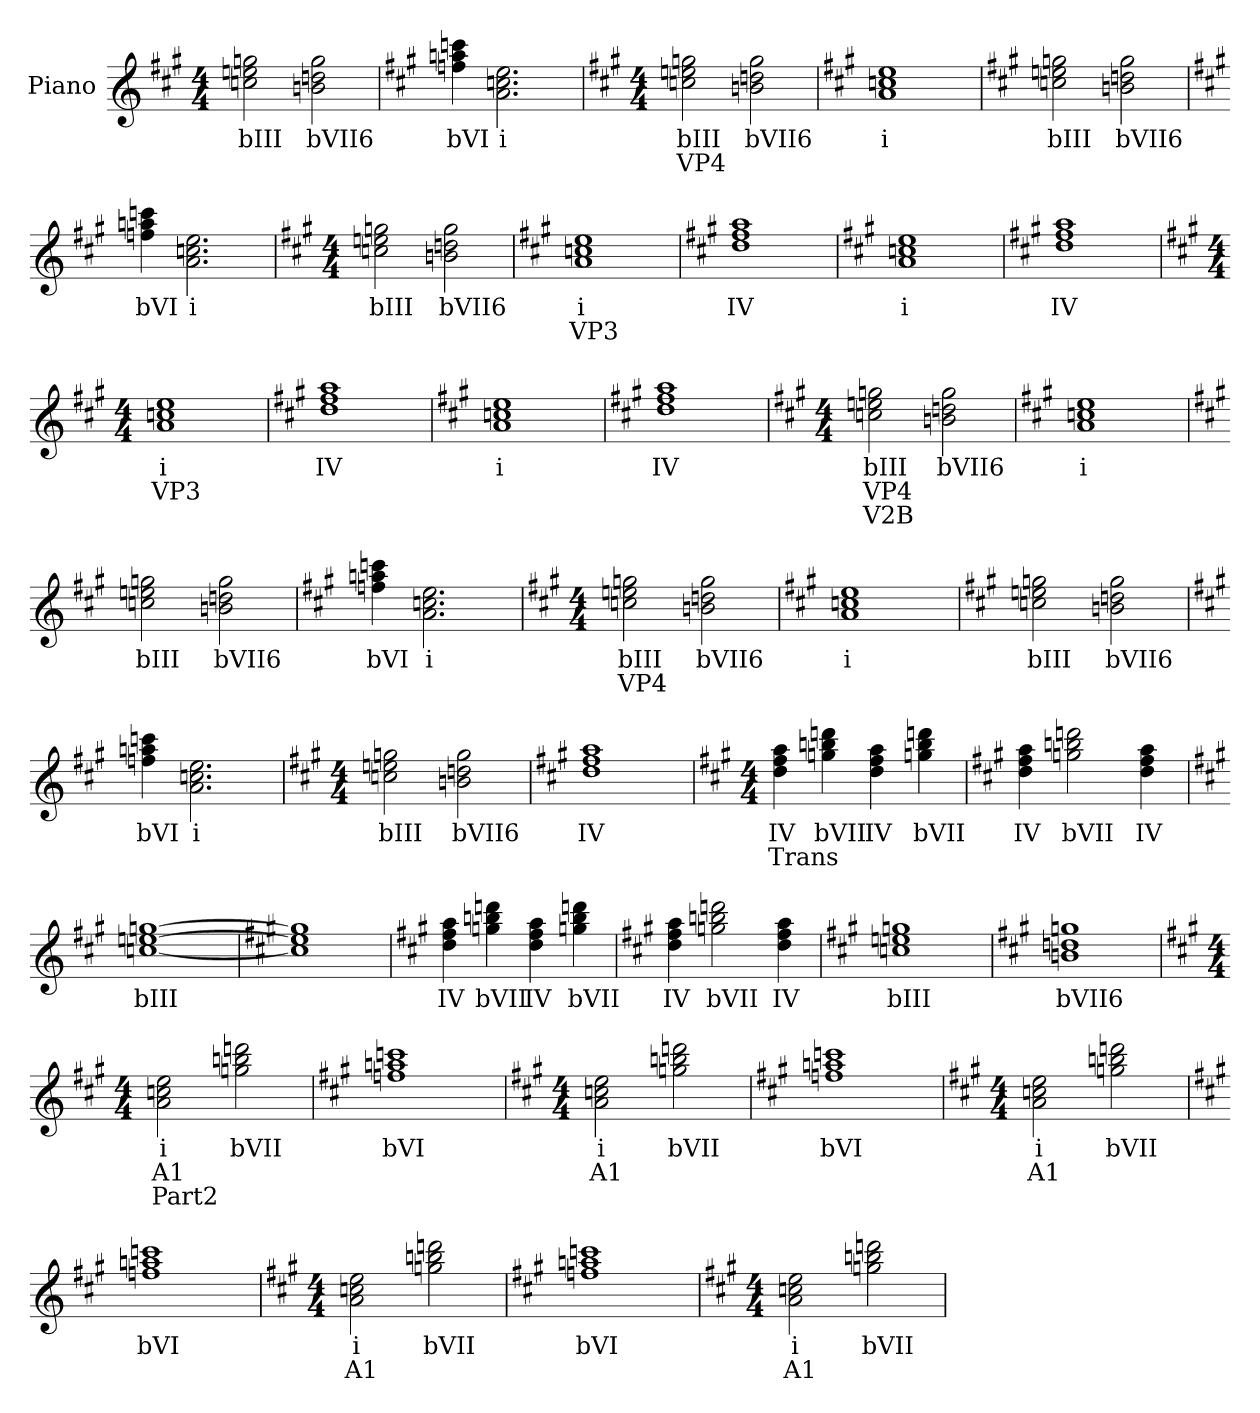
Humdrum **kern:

**kern	**text	**text	**text
*part1	*part1	*part1	*part1
*staff1	*staff1	*staff1	*staff1
*I"Piano	*	*	*
*I'Pno	*	*	*
*k[f#c#g#]	*	*	*
*A:	*	*	*
*M4/4	*	*	*
=	=	=	=
2ccn 2een 2ggn	bIII	.	.
2bn 2ddn 2gg	bVII6	.	.
=	=	=	=
*k[f#c#g#]	*	*	*
*A:	*	*	*
4ffn 4aan 4cccn	bVI	.	.
2.a 2.ccn 2.ee	i	.	.
=	=	=	=
*k[f#c#g#]	*	*	*
*A:	*	*	*
*M4/4	*	*	*
2ccn 2een 2ggn	bIII	VP4	.
2bn 2ddn 2gg	bVII6	.	.
=	=	=	=
*k[f#c#g#]	*	*	*
*A:	*	*	*
1a 1ccn 1ee	i	.	.
=	=	=	=
*k[f#c#g#]	*	*	*
*A:	*	*	*
2ccn 2een 2ggn	bIII	.	.
2bn 2ddn 2gg	bVII6	.	.
=	=	=	=
*k[f#c#g#]	*	*	*
*A:	*	*	*
4ffn 4aan 4cccn	bVI	.	.
2.a 2.ccn 2.ee	i	.	.
=	=	=	=
*k[f#c#g#]	*	*	*
*A:	*	*	*
*M4/4	*	*	*
2ccn 2een 2ggn	bIII	.	.
2bn 2ddn 2gg	bVII6	.	.
=	=	=	=
*k[f#c#g#]	*	*	*
*A:	*	*	*
1a 1ccn 1ee	i	VP3	.
=	=	=	=
*k[f#c#g#]	*	*	*
*A:	*	*	*
1dd 1ff# 1aa	IV	.	.
=	=	=	=
*k[f#c#g#]	*	*	*
*A:	*	*	*
1a 1ccn 1ee	i	.	.
=	=	=	=
*k[f#c#g#]	*	*	*
*A:	*	*	*
1dd 1ff# 1aa	IV	.	.
=	=	=	=
*k[f#c#g#]	*	*	*
*A:	*	*	*
*M4/4	*	*	*
1a 1ccn 1ee	i	VP3	.
=	=	=	=
*k[f#c#g#]	*	*	*
*A:	*	*	*
1dd 1ff# 1aa	IV	.	.
=	=	=	=
*k[f#c#g#]	*	*	*
*A:	*	*	*
1a 1ccn 1ee	i	.	.
=	=	=	=
*k[f#c#g#]	*	*	*
*A:	*	*	*
1dd 1ff# 1aa	IV	.	.
=	=	=	=
*k[f#c#g#]	*	*	*
*A:	*	*	*
*M4/4	*	*	*
2ccn 2een 2ggn	bIII	VP4	V2B
2bn 2ddn 2gg	bVII6	.	.
=	=	=	=
*k[f#c#g#]	*	*	*
*A:	*	*	*
1a 1ccn 1ee	i	.	.
=	=	=	=
*k[f#c#g#]	*	*	*
*A:	*	*	*
2ccn 2een 2ggn	bIII	.	.
2bn 2ddn 2gg	bVII6	.	.
=	=	=	=
*k[f#c#g#]	*	*	*
*A:	*	*	*
4ffn 4aan 4cccn	bVI	.	.
2.a 2.ccn 2.ee	i	.	.
=	=	=	=
*k[f#c#g#]	*	*	*
*A:	*	*	*
*M4/4	*	*	*
2ccn 2een 2ggn	bIII	VP4	.
2bn 2ddn 2gg	bVII6	.	.
=	=	=	=
*k[f#c#g#]	*	*	*
*A:	*	*	*
1a 1ccn 1ee	i	.	.
=	=	=	=
*k[f#c#g#]	*	*	*
*A:	*	*	*
2ccn 2een 2ggn	bIII	.	.
2bn 2ddn 2gg	bVII6	.	.
=	=	=	=
*k[f#c#g#]	*	*	*
*A:	*	*	*
4ffn 4aan 4cccn	bVI	.	.
2.a 2.ccn 2.ee	i	.	.
=	=	=	=
*k[f#c#g#]	*	*	*
*A:	*	*	*
*M4/4	*	*	*
2ccn 2een 2ggn	bIII	.	.
2bn 2ddn 2gg	bVII6	.	.
=	=	=	=
*k[f#c#g#]	*	*	*
*A:	*	*	*
1dd 1ff# 1aa	IV	.	.
=	=	=	=
*k[f#c#g#]	*	*	*
*A:	*	*	*
*M4/4	*	*	*
4dd 4ff# 4aa	IV	Trans	.
4ggn 4bbn 4dddn	bVII	.	.
4dd 4ff# 4aa	IV	.	.
4ggn 4bb 4dddn	bVII	.	.
=	=	=	=
*k[f#c#g#]	*	*	*
*A:	*	*	*
4dd 4ff# 4aa	IV	.	.
2ggn 2bbn 2dddn	bVII	.	.
4dd 4ff# 4aa	IV	.	.
=	=	=	=
*k[f#c#g#]	*	*	*
*A:	*	*	*
[1ccn [1een [1ggn	bIII	.	.
=	=	=	=
*k[f#c#g#]	*	*	*
*A:	*	*	*
1ccn] 1een] 1ggn]	.	.	.
=	=	=	=
*k[f#c#g#]	*	*	*
*A:	*	*	*
4dd 4ff# 4aa	IV	.	.
4ggn 4bbn 4dddn	bVII	.	.
4dd 4ff# 4aa	IV	.	.
4ggn 4bb 4dddn	bVII	.	.
=	=	=	=
*k[f#c#g#]	*	*	*
*A:	*	*	*
4dd 4ff# 4aa	IV	.	.
2ggn 2bbn 2dddn	bVII	.	.
4dd 4ff# 4aa	IV	.	.
=	=	=	=
*k[f#c#g#]	*	*	*
*A:	*	*	*
1ccn 1een 1ggn	bIII	.	.
=	=	=	=
*k[f#c#g#]	*	*	*
*A:	*	*	*
1bn 1ddn 1ggn	bVII6	.	.
=	=	=	=
*k[f#c#g#]	*	*	*
*A:	*	*	*
*M4/4	*	*	*
2a 2ccn 2ee	i	A1	Part2
2ggn 2bbn 2dddn	bVII	.	.
=	=	=	=
*k[f#c#g#]	*	*	*
*A:	*	*	*
1ffn 1aan 1cccn	bVI	.	.
=	=	=	=
*k[f#c#g#]	*	*	*
*A:	*	*	*
*M4/4	*	*	*
2a 2ccn 2ee	i	A1	.
2ggn 2bbn 2dddn	bVII	.	.
=	=	=	=
*k[f#c#g#]	*	*	*
*A:	*	*	*
1ffn 1aan 1cccn	bVI	.	.
=	=	=	=
*k[f#c#g#]	*	*	*
*A:	*	*	*
*M4/4	*	*	*
2a 2ccn 2ee	i	A1	.
2ggn 2bbn 2dddn	bVII	.	.
=	=	=	=
*k[f#c#g#]	*	*	*
*A:	*	*	*
1ffn 1aan 1cccn	bVI	.	.
=	=	=	=
*k[f#c#g#]	*	*	*
*A:	*	*	*
*M4/4	*	*	*
2a 2ccn 2ee	i	A1	.
2ggn 2bbn 2dddn	bVII	.	.
=	=	=	=
*k[f#c#g#]	*	*	*
*A:	*	*	*
1ffn 1aan 1cccn	bVI	.	.
=	=	=	=
*k[f#c#g#]	*	*	*
*A:	*	*	*
*M4/4	*	*	*
2a 2ccn 2ee	i	A1	.
2ggn 2bbn 2dddn	bVII	.	.
=	=	=	=
*-	*-	*-	*-
